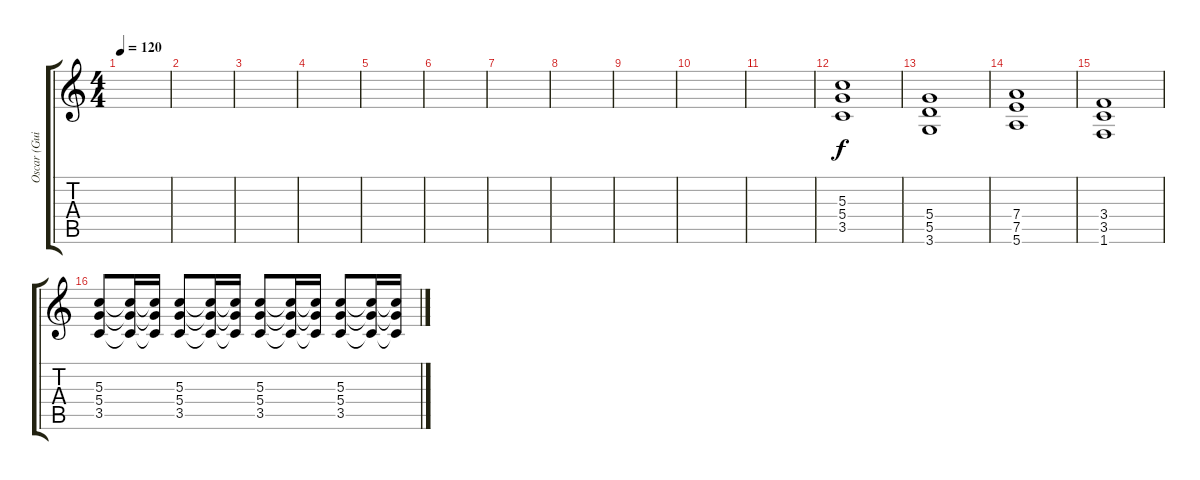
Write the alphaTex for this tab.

\track ("Oscar (Guitar II)" "Oscar (Gui") {instrument distortionguitar}
\staff {score tabs}
\tuning (E4 B3 G3 D3 A2 E2) {hide}
\ts (4 4)
\tempo 120
\clef g2
\ks c
|
|
|
|
|
|
|
|
|
|
|
(5.3 5.4 3.5).1 |
(5.4 5.5 3.6).1 |
(7.4 7.5 5.6).1 |
(3.4 3.5 1.6).1 |
(5.3 5.4 3.5).8 (5.3{t} 5.4{t} 3.5{t}).16 (5.3{t} 5.4{t} 3.5{t}).16 (5.3 5.4 3.5).8 (5.3{t} 5.4{t} 3.5{t}).16 (5.3{t} 5.4{t} 3.5{t}).16 (5.3 5.4 3.5).8 (5.3{t} 5.4{t} 3.5{t}).16 (5.3{t} 5.4{t} 3.5{t}).16 (5.3 5.4 3.5).8 (5.3{t} 5.4{t} 3.5{t}).16 (5.3{t} 5.4{t} 3.5{t}).16
